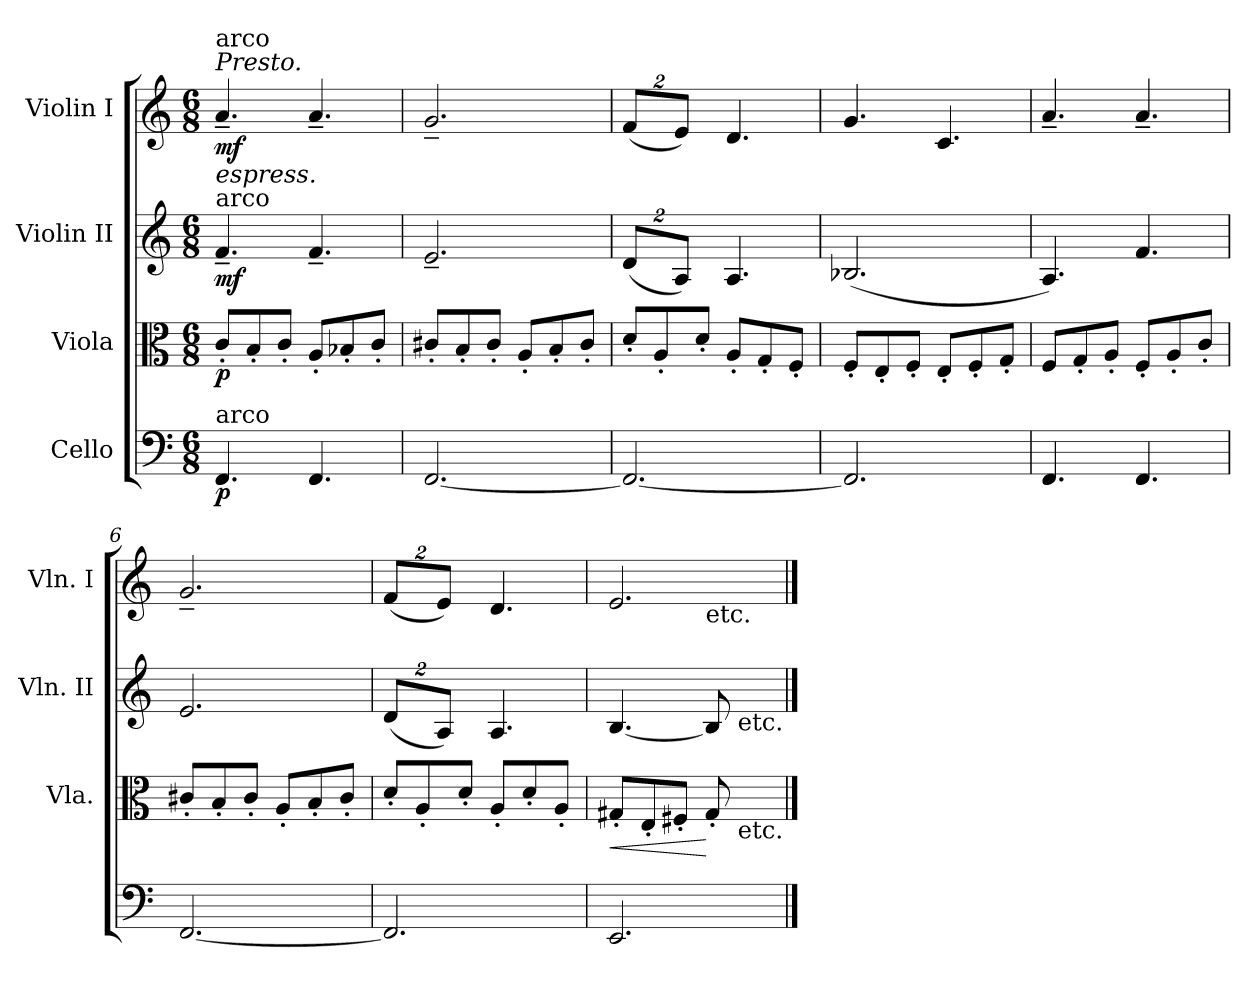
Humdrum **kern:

**kern	**dynam	**kern	**dynam	**kern	**dynam	**kern	**dynam
*part4	*part4	*part3	*part3	*part2	*part2	*part1	*part1
*staff4	*staff4	*staff3	*staff3	*staff2	*staff2	*staff1	*staff1
*I"Cello	*	*I"Viola	*	*I"Violin II	*	*I"Violin I	*
*	*	*I'Vla.	*	*I'Vln. II	*	*I'Vln. I	*
*clefF4	*	*clefC3	*	*clefG2	*	*clefG2	*
*k[]	*	*k[]	*	*k[]	*	*k[]	*
*a:	*	*a:	*	*a:	*	*a:	*
*M6/8	*	*M6/8	*	*M6/8	*	*M6/8	*
=1	=1	=1	=1	=1	=1	=1	=1
!	!	!	!	!	!	!LO:TX:a:i:t=Presto.	!
!	!	!	!	!	!	!LO:TX:b:i:t=espress.	!
!	!	!	!	!	!	!LO:TX:a:t=arco	!
!	!	!	!	!LO:TX:a:t=arco	!	!	!
!LO:TX:a:t=arco	!	!	!	!	!	!	!
!	!LO:DY:b	!	!LO:DY:b	!	!LO:DY:b	!	!LO:DY:b
4.FF/	p	8c'</L	p	4.f~</	mf	4.a~</	mf
.	.	8B'</	.	.	.	.	.
.	.	8c'</J	.	.	.	.	.
4.FF/	.	8A'</L	.	4.f~</	.	4.a~</	.
.	.	8B-X'</	.	.	.	.	.
.	.	8c'</J	.	.	.	.	.
=2	=2	=2	=2	=2	=2	=2	=2
[2.FF/	.	8c#X'</L	.	2.e~</	.	2.g~</	.
.	.	8B'</	.	.	.	.	.
.	.	8c#'</J	.	.	.	.	.
.	.	8A'</L	.	.	.	.	.
.	.	8B'</	.	.	.	.	.
.	.	8c#'</J	.	.	.	.	.
=3	=3	=3	=3	=3	=3	=3	=3
2.FF/_	.	8d'</L	.	(<16%3d/L	.	(<16%3f/L	.
.	.	8A'</	.	.	.	.	.
.	.	.	.	16%3A/J)	.	16%3e/J)	.
.	.	8d'</J	.	.	.	.	.
.	.	8A'</L	.	4.A/	.	4.d/	.
.	.	8G'</	.	.	.	.	.
.	.	8F'</J	.	.	.	.	.
=4	=4	=4	=4	=4	=4	=4	=4
2.FF/]	.	8F'</L	.	(<2.B-X/	.	4.g/	.
.	.	8E'</	.	.	.	.	.
.	.	8F'</J	.	.	.	.	.
.	.	8E'</L	.	.	.	4.c/	.
.	.	8F'</	.	.	.	.	.
.	.	8G'</J	.	.	.	.	.
!!LO:LB:g=z
=5	=5	=5	=5	=5	=5	=5	=5
4.FF/	.	8F/L	.	4.A/)	.	4.a~</	.
.	.	8G'</	.	.	.	.	.
.	.	8A'</J	.	.	.	.	.
4.FF/	.	8F'</L	.	4.f/	.	4.a~</	.
.	.	8A'</	.	.	.	.	.
.	.	8c'</J	.	.	.	.	.
=6	=6	=6	=6	=6	=6	=6	=6
[2.FF/	.	8c#X'</L	.	2.e/	.	2.g~</	.
.	.	8B'</	.	.	.	.	.
.	.	8c#'</J	.	.	.	.	.
.	.	8A'</L	.	.	.	.	.
.	.	8B'</	.	.	.	.	.
.	.	8c#'</J	.	.	.	.	.
=7	=7	=7	=7	=7	=7	=7	=7
2.FF/]	.	8d'</L	.	(<16%3d/L	.	(<16%3f/L	.
.	.	8A'</	.	.	.	.	.
.	.	.	.	16%3A/J)	.	16%3e/J)	.
.	.	8d'</J	.	.	.	.	.
.	.	8A'</L	.	4.A/	.	4.d/	.
.	.	8d'</	.	.	.	.	.
.	.	8A'</J	.	.	.	.	.
=8	=8	=8	=8	=8	=8	=8	=8
!	!	!	!LO:HP:b	!	!	!	!
*	*	*	*	*	*	*^	*
2.EE/	.	8G#X'</L	<	[4.B/	.	2.e/	4.ryy	.
.	.	8E'</	.	.	.	.	.	.
.	.	8F#X'</J	.	.	.	.	.	.
!	!	!	!	!	!	!	!LO:TX:b:t=etc.	!
.	.	8G#'</	[	8B/]	.	.	4.ryy	.
!	!	!	!	!LO:TX:b:t=etc.	!	!	!	!
!	!	!LO:TX:b:t=etc.	!	!	!	!	!	!
.	.	4ryy	.	4ryy	.	.	.	.
*	*	*	*	*	*	*v	*v	*
==	==	==	==	==	==	==	==
*-	*-	*-	*-	*-	*-	*-	*-
